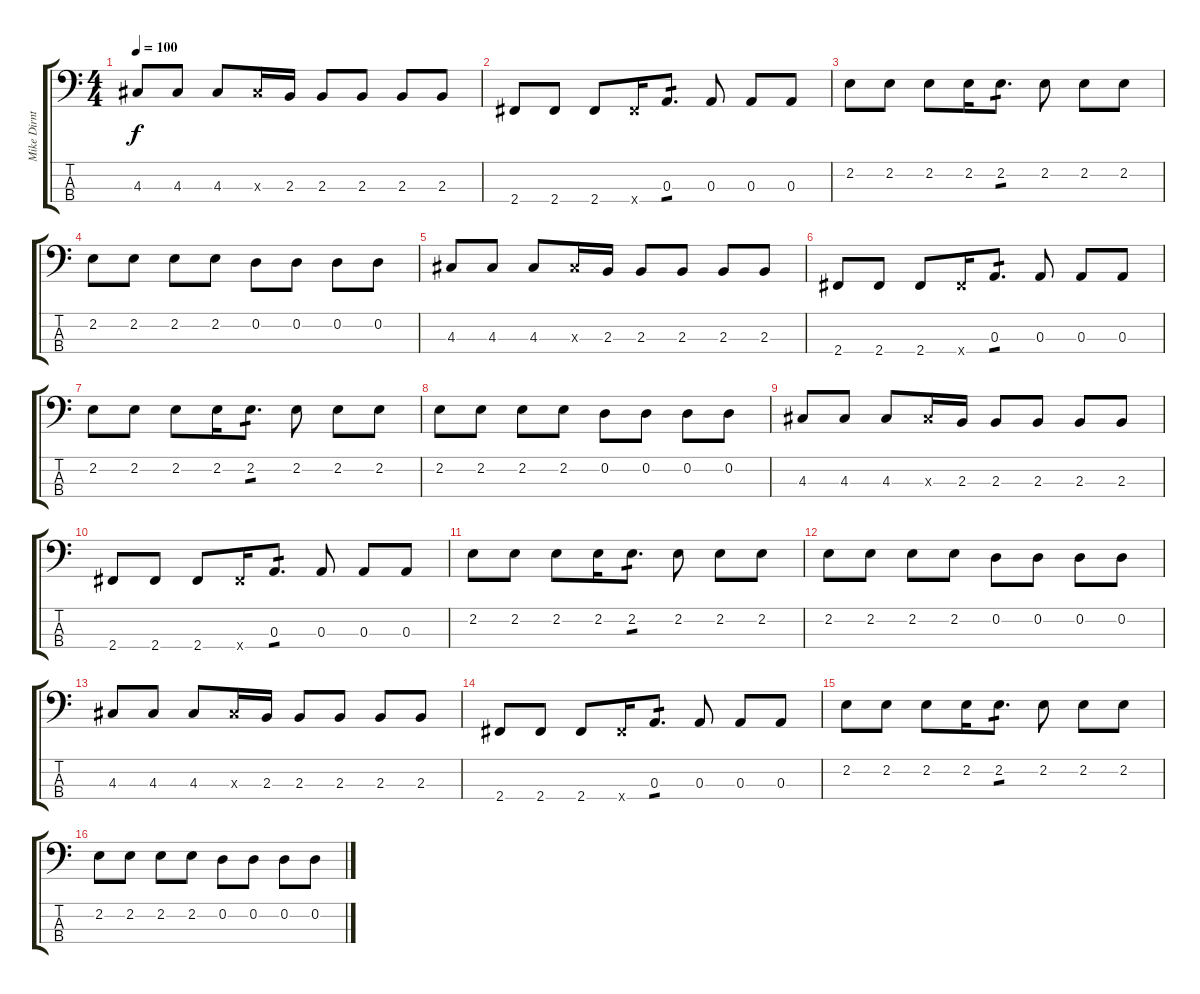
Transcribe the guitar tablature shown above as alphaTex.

\track ("Mike Dirnt" "Mike Dirnt") {instrument electricbassfinger}
\staff {score tabs}
\tuning (G2 D2 A1 E1) {hide}
\ts (4 4)
\tempo 100
\clef f4
\ks c
4.3.8{dy f} 4.3.8 4.3.8 4.3{x}.16 2.3.16 2.3.8 2.3.8 2.3.8 2.3.8 |
2.4.8 2.4.8 2.4.8 2.4{x}.16 0.3.8{d tp 1} 0.3.8 0.3.8 0.3.8 |
2.2.8 2.2.8 2.2.8 2.2.16 2.2.8{d tp 1} 2.2.8 2.2.8 2.2.8 |
2.2.8 2.2.8 2.2.8 2.2.8 0.2.8 0.2.8 0.2.8 0.2.8 |
4.3.8 4.3.8 4.3.8 4.3{x}.16 2.3.16 2.3.8 2.3.8 2.3.8 2.3.8 |
2.4.8 2.4.8 2.4.8 2.4{x}.16 0.3.8{d tp 1} 0.3.8 0.3.8 0.3.8 |
2.2.8 2.2.8 2.2.8 2.2.16 2.2.8{d tp 1} 2.2.8 2.2.8 2.2.8 |
2.2.8 2.2.8 2.2.8 2.2.8 0.2.8 0.2.8 0.2.8 0.2.8 |
4.3.8 4.3.8 4.3.8 4.3{x}.16 2.3.16 2.3.8 2.3.8 2.3.8 2.3.8 |
2.4.8 2.4.8 2.4.8 2.4{x}.16 0.3.8{d tp 1} 0.3.8 0.3.8 0.3.8 |
2.2.8 2.2.8 2.2.8 2.2.16 2.2.8{d tp 1} 2.2.8 2.2.8 2.2.8 |
2.2.8 2.2.8 2.2.8 2.2.8 0.2.8 0.2.8 0.2.8 0.2.8 |
4.3.8 4.3.8 4.3.8 4.3{x}.16 2.3.16 2.3.8 2.3.8 2.3.8 2.3.8 |
2.4.8 2.4.8 2.4.8 2.4{x}.16 0.3.8{d tp 1} 0.3.8 0.3.8 0.3.8 |
2.2.8 2.2.8 2.2.8 2.2.16 2.2.8{d tp 1} 2.2.8 2.2.8 2.2.8 |
2.2.8 2.2.8 2.2.8 2.2.8 0.2.8 0.2.8 0.2.8 0.2.8
